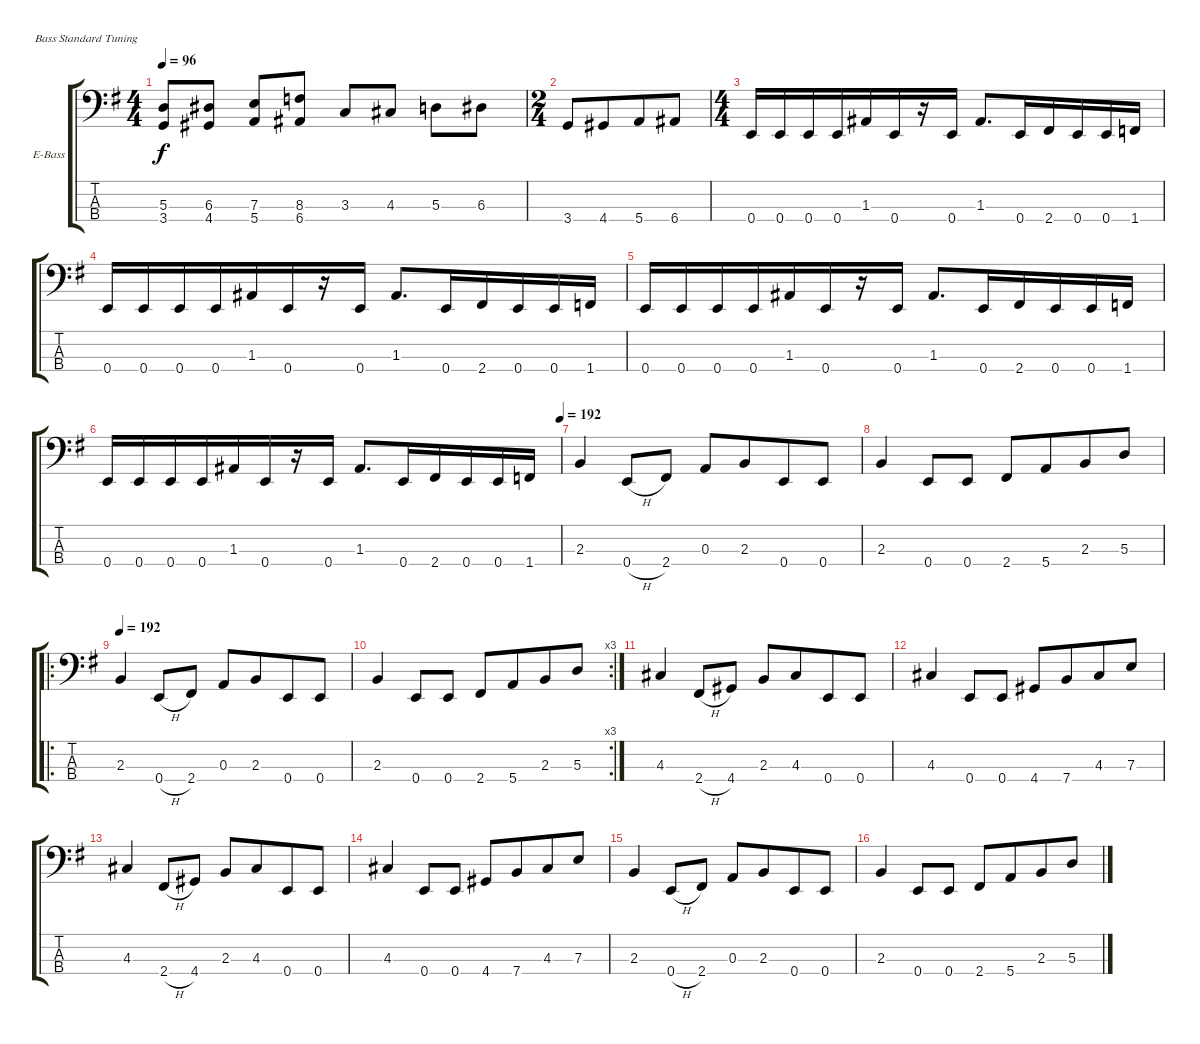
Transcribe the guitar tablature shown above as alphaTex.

\bracketExtendMode groupsimilarinstruments
\firstSystemTrackNameOrientation horizontal
\otherSystemsTrackNameOrientation horizontal
\track ("Bass" "E-Bass") {instrument electricbasspick}
\staff {score tabs}
\tuning (G2 D2 A1 E1)
\ts (4 4)
\tempo 96
\clef f4
\scale
1.05549
\ks g
(5.3 3.4).8{dy f} (6.3 4.4).8 (7.3 5.4).8 (8.3 6.4).8 3.3.8 4.3.8 5.3.8 6.3.8 |
\ts (2 4)
\beaming (8 4 4)
\scale
0.944515 3.4.8 4.4.8 5.4.8 6.4.8 |
\ts (4 4)
\beaming (8 4 4)
\scale
1.08575 0.4.16 0.4.16 0.4.16 0.4.16 1.3.16 0.4.16 r.16 0.4.16 1.3.8{d} 0.4.16 2.4.16 0.4.16 0.4.16 1.4.16 |
\scale
0.91425 0.4.16 0.4.16 0.4.16 0.4.16 1.3.16 0.4.16 r.16 0.4.16 1.3.8{d} 0.4.16 2.4.16 0.4.16 0.4.16 1.4.16 |
\scale
1.05549 0.4.16 0.4.16 0.4.16 0.4.16 1.3.16 0.4.16 r.16 0.4.16 1.3.8{d} 0.4.16 2.4.16 0.4.16 0.4.16 1.4.16 |
\tempo (192 1)
\scale
0.944515 0.4.16 0.4.16 0.4.16 0.4.16 1.3.16 0.4.16 r.16 0.4.16 1.3.8{d} 0.4.16 2.4.16 0.4.16 0.4.16 1.4.16 |
\scale
1.05549 2.3.4 0.4{h}.8 2.4.8 0.3.8 2.3.8 0.4.8 0.4.8 |
\scale
0.944515 2.3.4 0.4.8 0.4.8 2.4.8 5.4.8 2.3.8 5.3.8 |
\ro
\tempo 192
\scale
1.05549 2.3.4 0.4{h}.8 2.4.8 0.3.8 2.3.8 0.4.8 0.4.8 |
\rc 3
\scale
0.944515 2.3.4 0.4.8 0.4.8 2.4.8 5.4.8 2.3.8 5.3.8 |
\scale
1.05549 4.3.4 2.4{h}.8 4.4.8 2.3.8 4.3.8 0.4.8 0.4.8 |
\scale
0.944515 4.3.4 0.4.8 0.4.8 4.4.8 7.4.8 4.3.8 7.3.8 |
\scale
1.05549 4.3.4 2.4{h}.8 4.4.8 2.3.8 4.3.8 0.4.8 0.4.8 |
\scale
0.944515 4.3.4 0.4.8 0.4.8 4.4.8 7.4.8 4.3.8 7.3.8 |
\scale
1.05549 2.3.4 0.4{h}.8 2.4.8 0.3.8 2.3.8 0.4.8 0.4.8 |
\scale
0.944515 2.3.4 0.4.8 0.4.8 2.4.8 5.4.8 2.3.8 5.3.8
